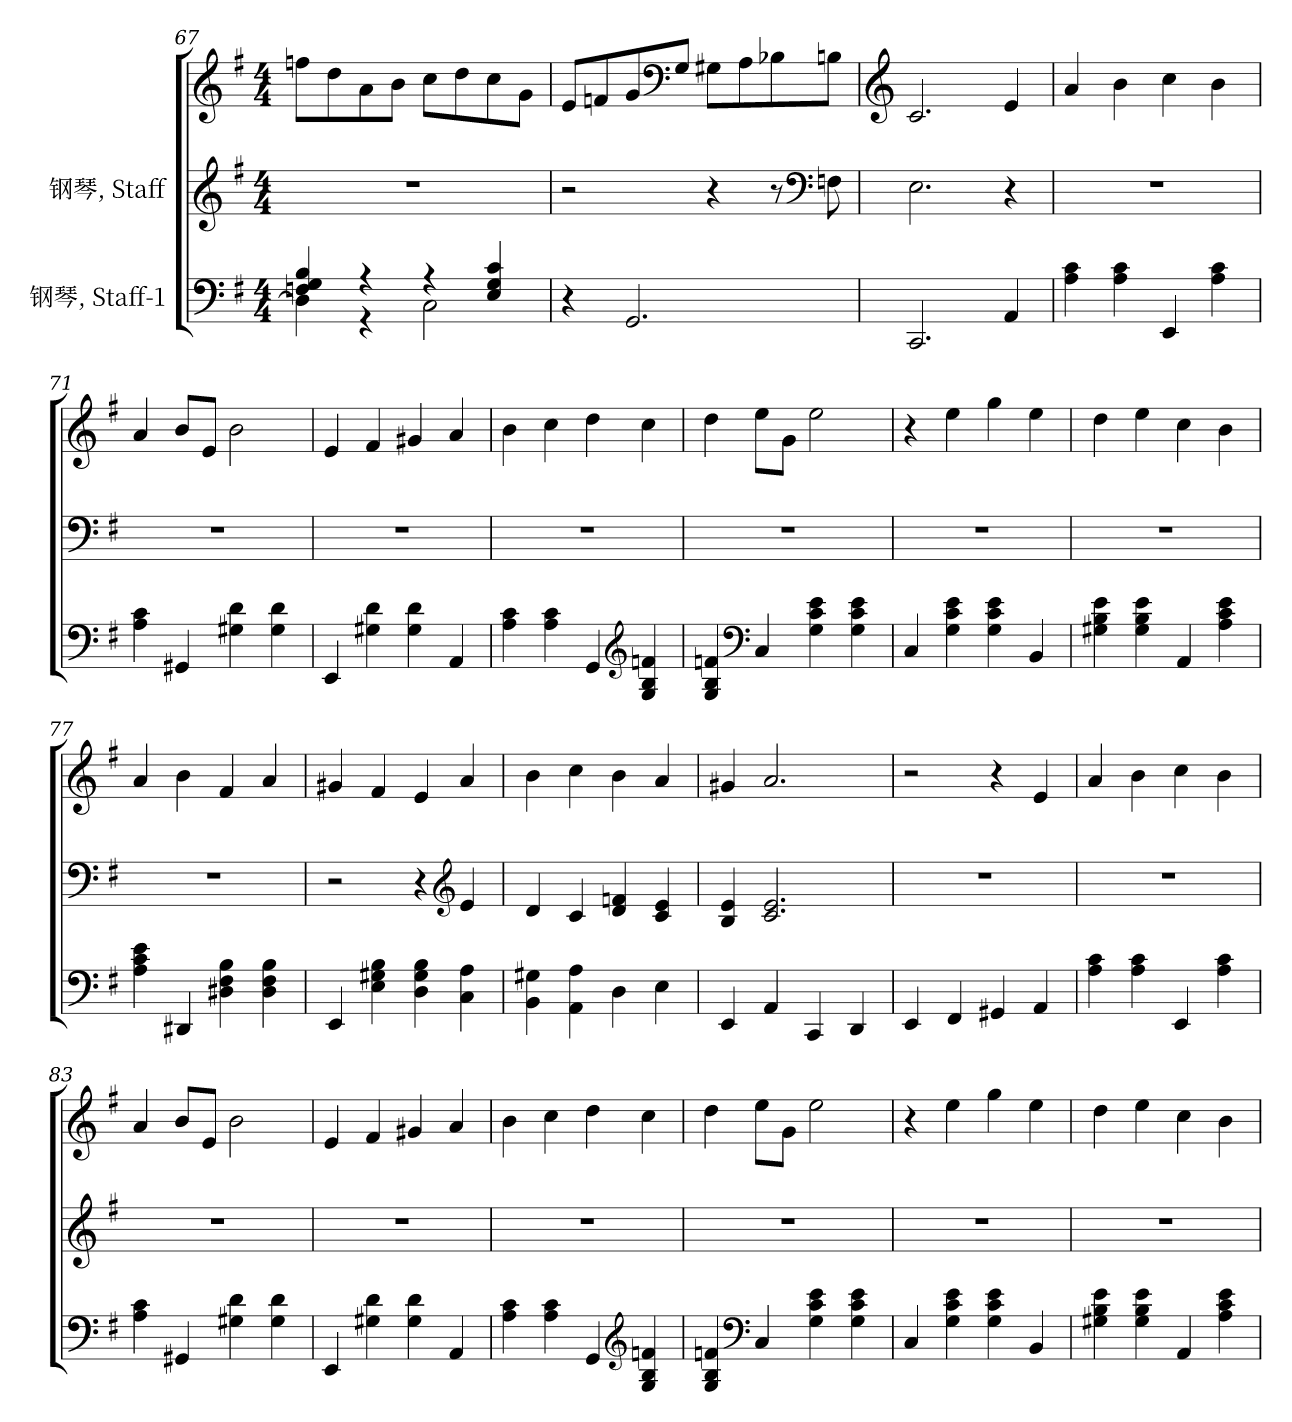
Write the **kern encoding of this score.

**kern	**kern	**kern
*part2	*part1	*part1
*staff3	*staff2	*staff1
*I"钢琴, Staff-1	*I"钢琴, Staff	*
*clefF4	*clefG2	*clefG2
*k[f#]	*k[f#]	*k[f#]
*M4/4	*M4/4	*M4/4
=67	=67	=67
*^	*	*
4Fn/ 4G/ 4B/	4D\]	1r	8ffn\L
.	.	.	8dd\
4r	4r	.	8a\
.	.	.	8b\J
4r	2C\	.	8cc\L
.	.	.	8dd\
4E/ 4G/ 4c/	.	.	8cc\
.	.	.	8g\J
*v	*v	*	*
=68	=68	=68
4r	2r	8e/L
.	.	8fn/
*	*	*MM140
2.GG/	.	8g/
*	*	*clefF4
.	.	8G/J
.	4r	8G#X\L
.	.	8A\
.	8r	8B-X\
*	*clefF4	*
.	8Fn\	8Bn\J
!!LO:LB:g=z
=69	=69	=69
*	*	*clefG2
2.CC/	2.E\	2.c/
*	*	*MM157
4AA/	4r	4e/
=70	=70	=70
4A\ 4c\	1r	4a/
4A\ 4c\	.	4b\
4EE/	.	4cc\
4A\ 4c\	.	4b\
=71	=71	=71
4A\ 4c\	1r	4a/
4GG#X/	.	8b/L
.	.	8e/J
4G#X\ 4d\	.	2b\
4G#\ 4d\	.	.
=72	=72	=72
4EE/	1r	4e/
4G#X\ 4d\	.	4f#/
4G#\ 4d\	.	4g#X/
4AA/	.	4a/
=73	=73	=73
4A\ 4c\	1r	4b\
4A\ 4c\	.	4cc\
4GG/	.	4dd\
*clefG2	*	*
4G/ 4B/ 4fn/	.	4cc\
=74	=74	=74
4G/ 4B/ 4fn/	1r	4dd\
*clefF4	*	*
4C/	.	8ee\L
.	.	8g\J
4G\ 4c\ 4e\	.	2ee\
4G\ 4c\ 4e\	.	.
!!LO:PB:g=z
=75	=75	=75
4C/	1r	4r
4G\ 4c\ 4e\	.	4ee\
4G\ 4c\ 4e\	.	4gg\
4BB/	.	4ee\
=76	=76	=76
4G#X\ 4B\ 4e\	1r	4dd\
4G#\ 4B\ 4e\	.	4ee\
4AA/	.	4cc\
4A\ 4c\ 4e\	.	4b\
=77	=77	=77
4A\ 4c\ 4e\	1r	4a/
4DD#X/	.	4b\
4D#X\ 4F#\ 4B\	.	4f#/
4D#\ 4F#\ 4B\	.	4a/
=78	=78	=78
4EE/	2r	4g#X/
4E\ 4G#X\ 4B\	.	4f#/
4D\ 4G#\ 4B\	4r	4e/
*	*clefG2	*
4C\ 4A\	4e/	4a/
=79	=79	=79
4BB\ 4G#X\	4d/	4b\
4AA\ 4A\	4c/	4cc\
4D\	4d/ 4fn/	4b\
4E\	4c/ 4e/	4a/
=80	=80	=80
4EE/	4B/ 4e/	4g#X/
4AA/	2.c/ 2.e/	2.a/
4CC/	.	.
4DD/	.	.
!!LO:LB:g=z
=81	=81	=81
4EE/	1r	2r
4FF#/	.	.
4GG#X/	.	4r
4AA/	.	4e/
=82	=82	=82
4A\ 4c\	1r	4a/
4A\ 4c\	.	4b\
4EE/	.	4cc\
4A\ 4c\	.	4b\
=83	=83	=83
4A\ 4c\	1r	4a/
4GG#X/	.	8b/L
.	.	8e/J
4G#X\ 4d\	.	2b\
4G#\ 4d\	.	.
=84	=84	=84
4EE/	1r	4e/
4G#X\ 4d\	.	4f#/
4G#\ 4d\	.	4g#X/
4AA/	.	4a/
=85	=85	=85
4A\ 4c\	1r	4b\
4A\ 4c\	.	4cc\
4GG/	.	4dd\
*clefG2	*	*
4G/ 4B/ 4fn/	.	4cc\
=86	=86	=86
4G/ 4B/ 4fn/	1r	4dd\
*clefF4	*	*
4C/	.	8ee\L
.	.	8g\J
4G\ 4c\ 4e\	.	2ee\
4G\ 4c\ 4e\	.	.
!!LO:LB:g=z
=87	=87	=87
4C/	1r	4r
4G\ 4c\ 4e\	.	4ee\
4G\ 4c\ 4e\	.	4gg\
4BB/	.	4ee\
=88	=88	=88
4G#X\ 4B\ 4e\	1r	4dd\
4G#\ 4B\ 4e\	.	4ee\
4AA/	.	4cc\
4A\ 4c\ 4e\	.	4b\
=	=	=
*-	*-	*-
